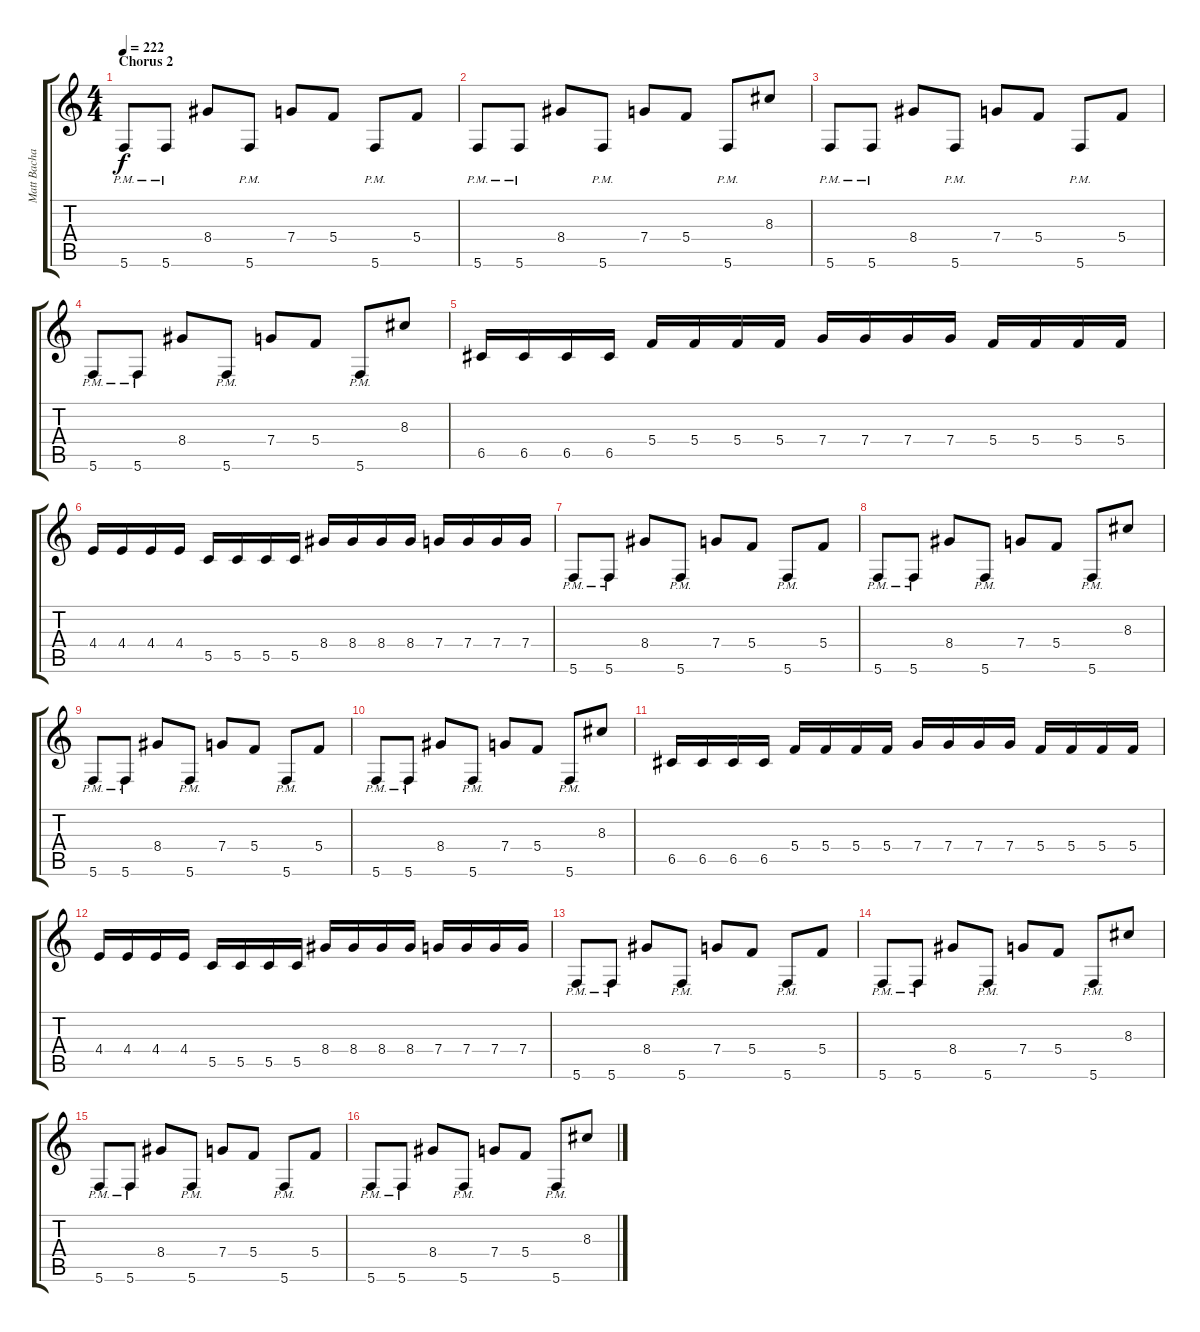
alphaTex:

\track ("Matt Bachand" "Matt Bacha") {instrument distortionguitar}
\staff {score tabs}
\tuning (D4 A3 F3 C3 G2 C2) {hide}
\ts (4 4)
\section ("" "Chorus 2")
\tempo 222
\clef g2
\ks c
5.6{pm}.8{dy f} 5.6{pm}.8 8.4.8 5.6{pm}.8 7.4.8 5.4.8 5.6{pm}.8 5.4.8 |
5.6{pm}.8 5.6{pm}.8 8.4.8 5.6{pm}.8 7.4.8 5.4.8 5.6{pm}.8 8.3.8 |
5.6{pm}.8 5.6{pm}.8 8.4.8 5.6{pm}.8 7.4.8 5.4.8 5.6{pm}.8 5.4.8 |
5.6{pm}.8 5.6{pm}.8 8.4.8 5.6{pm}.8 7.4.8 5.4.8 5.6{pm}.8 8.3.8 |
6.5.16 6.5.16 6.5.16 6.5.16 5.4.16 5.4.16 5.4.16 5.4.16 7.4.16 7.4.16 7.4.16 7.4.16 5.4.16 5.4.16 5.4.16 5.4.16 |
4.4.16 4.4.16 4.4.16 4.4.16 5.5.16 5.5.16 5.5.16 5.5.16 8.4.16 8.4.16 8.4.16 8.4.16 7.4.16 7.4.16 7.4.16 7.4.16 |
5.6{pm}.8 5.6{pm}.8 8.4.8 5.6{pm}.8 7.4.8 5.4.8 5.6{pm}.8 5.4.8 |
5.6{pm}.8 5.6{pm}.8 8.4.8 5.6{pm}.8 7.4.8 5.4.8 5.6{pm}.8 8.3.8 |
5.6{pm}.8 5.6{pm}.8 8.4.8 5.6{pm}.8 7.4.8 5.4.8 5.6{pm}.8 5.4.8 |
5.6{pm}.8 5.6{pm}.8 8.4.8 5.6{pm}.8 7.4.8 5.4.8 5.6{pm}.8 8.3.8 |
6.5.16 6.5.16 6.5.16 6.5.16 5.4.16 5.4.16 5.4.16 5.4.16 7.4.16 7.4.16 7.4.16 7.4.16 5.4.16 5.4.16 5.4.16 5.4.16 |
4.4.16 4.4.16 4.4.16 4.4.16 5.5.16 5.5.16 5.5.16 5.5.16 8.4.16 8.4.16 8.4.16 8.4.16 7.4.16 7.4.16 7.4.16 7.4.16 |
5.6{pm}.8 5.6{pm}.8 8.4.8 5.6{pm}.8 7.4.8 5.4.8 5.6{pm}.8 5.4.8 |
5.6{pm}.8 5.6{pm}.8 8.4.8 5.6{pm}.8 7.4.8 5.4.8 5.6{pm}.8 8.3.8 |
5.6{pm}.8 5.6{pm}.8 8.4.8 5.6{pm}.8 7.4.8 5.4.8 5.6{pm}.8 5.4.8 |
5.6{pm}.8 5.6{pm}.8 8.4.8 5.6{pm}.8 7.4.8 5.4.8 5.6{pm}.8 8.3.8
